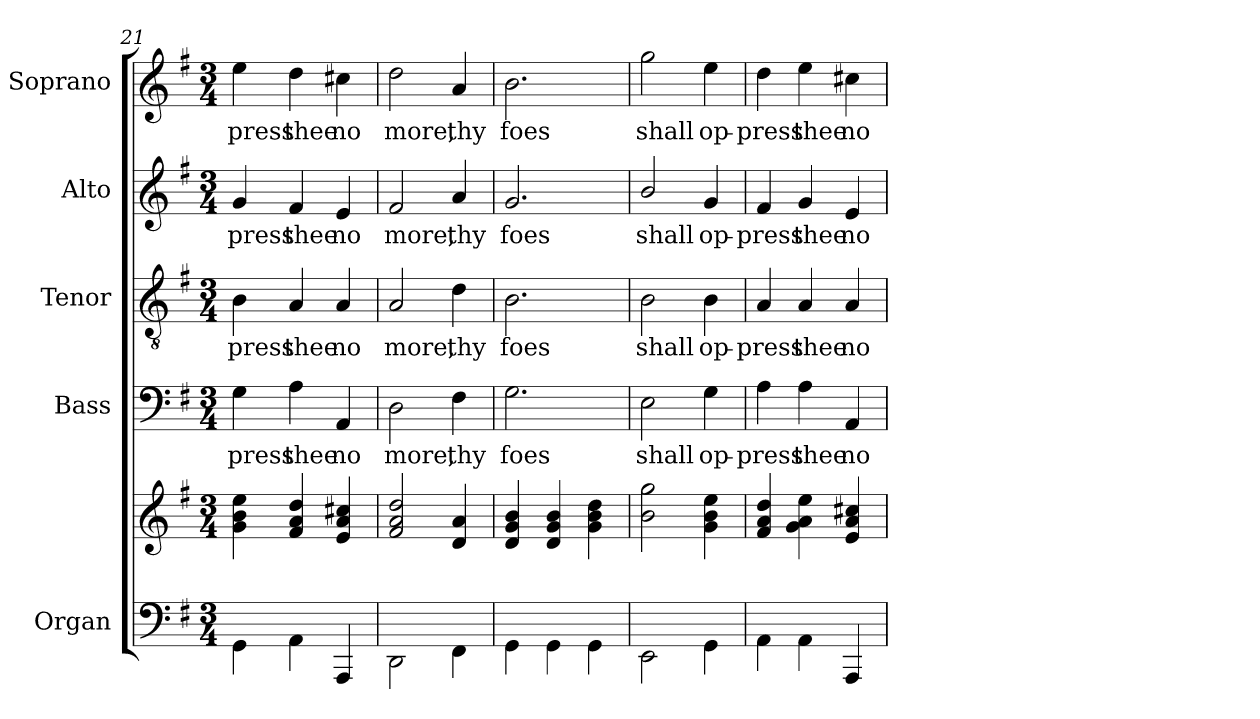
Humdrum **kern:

**kern	**kern	**kern	**text	**kern	**text	**kern	**text	**kern	**text
*part5	*part5	*part4	*part4	*part3	*part3	*part2	*part2	*part1	*part1
*staff6	*staff5	*staff4	*staff4	*staff3	*staff3	*staff2	*staff2	*staff1	*staff1
*I"Organ	*	*I"Bass	*	*I"Tenor	*	*I"Alto	*	*I"Soprano	*
*I'Org.	*	*I'B.	*	*I'T.	*	*I'A.	*	*I'S.	*
*clefF4	*clefG2	*clefF4	*	*clefGv2	*	*clefG2	*	*clefG2	*
*	*	*	*	*ITrd7c12	*	*	*	*	*
*k[f#]	*k[f#]	*k[f#]	*	*k[f#]	*	*k[f#]	*	*k[f#]	*
*G:	*G:	*G:	*	*G:	*	*G:	*	*G:	*
*M3/4	*M3/4	*M3/4	*	*M3/4	*	*M3/4	*	*M3/4	*
=21	=21	=21	=21	=21	=21	=21	=21	=21	=21
!	!	!	!LO:LY:b:color=#000000	!	!	!	!	!	!
!	!	!	!	!	!LO:LY:b:color=#000000	!	!	!	!
!	!	!	!	!	!	!	!LO:LY:b:color=#000000	!	!
!	!	!	!	!	!	!	!	!	!LO:LY:b:color=#000000
4GGi\	4gi\ 4bi 4eei	4Gi\	-press	4BBi\	-press	4gi/	-press	4eei\	-press
!	!	!	!LO:LY:b:color=#000000	!	!	!	!	!	!
!	!	!	!	!	!LO:LY:b:color=#000000	!	!	!	!
!	!	!	!	!	!	!	!LO:LY:b:color=#000000	!	!
!	!	!	!	!	!	!	!	!	!LO:LY:b:color=#000000
4AAi\	4f#i/ 4ai 4ddi	4Ai\	thee	4AAi/	thee	4f#i/	thee	4ddi\	thee
!	!	!	!LO:LY:b:color=#000000	!	!	!	!	!	!
!	!	!	!	!	!LO:LY:b:color=#000000	!	!	!	!
!	!	!	!	!	!	!	!LO:LY:b:color=#000000	!	!
!	!	!	!	!	!	!	!	!	!LO:LY:b:color=#000000
4AAAi/	4ei/ 4ai 4cc#Xi	4AAi/	no	4AAi/	no	4ei/	no	4cc#Xi\	no
=22	=22	=22	=22	=22	=22	=22	=22	=22	=22
!	!	!	!LO:LY:b:color=#000000	!	!	!	!	!	!
!	!	!	!	!	!LO:LY:b:color=#000000	!	!	!	!
!	!	!	!	!	!	!	!LO:LY:b:color=#000000	!	!
!	!	!	!	!	!	!	!	!	!LO:LY:b:color=#000000
2DDi\	2f#i/ 2ai 2ddi	2Di\	more,	2AAi/	more,	2f#i/	more,	2ddi\	more,
!	!	!	!LO:LY:b:color=#000000	!	!	!	!	!	!
!	!	!	!	!	!LO:LY:b:color=#000000	!	!	!	!
!	!	!	!	!	!	!	!LO:LY:b:color=#000000	!	!
!	!	!	!	!	!	!	!	!	!LO:LY:b:color=#000000
4FF#i\	4di/ 4ai	4F#i\	thy	4Di\	thy	4ai/	thy	4ai/	thy
!!LO:LB:g=z
=23	=23	=23	=23	=23	=23	=23	=23	=23	=23
!	!	!	!LO:LY:b:color=#000000	!	!	!	!	!	!
!	!	!	!	!	!LO:LY:b:color=#000000	!	!	!	!
!	!	!	!	!	!	!	!LO:LY:b:color=#000000	!	!
!	!	!	!	!	!	!	!	!	!LO:LY:b:color=#000000
4GGi\	4di/ 4gi 4bi	2.Gi\	foes	2.BBi\	foes	2.gi/	foes	2.bi\	foes
4GGi\	4di/ 4gi 4bi	.	.	.	.	.	.	.	.
4GGi\	4gi\ 4bi 4ddi	.	.	.	.	.	.	.	.
=24	=24	=24	=24	=24	=24	=24	=24	=24	=24
!	!	!	!LO:LY:b:color=#000000	!	!	!	!	!	!
!	!	!	!	!	!LO:LY:b:color=#000000	!	!	!	!
!	!	!	!	!	!	!	!LO:LY:b:color=#000000	!	!
!	!	!	!	!	!	!	!	!	!LO:LY:b:color=#000000
2EEi\	2bi\ 2ggi	2Ei\	shall	2BBi\	shall	2bi/	shall	2ggi\	shall
!	!	!	!LO:LY:b:color=#000000	!	!	!	!	!	!
!	!	!	!	!	!LO:LY:b:color=#000000	!	!	!	!
!	!	!	!	!	!	!	!LO:LY:b:color=#000000	!	!
!	!	!	!	!	!	!	!	!	!LO:LY:b:color=#000000
4GGi\	4gi\ 4bi 4eei	4Gi\	op-	4BBi\	op-	4gi/	op-	4eei\	op-
=25	=25	=25	=25	=25	=25	=25	=25	=25	=25
!	!	!	!LO:LY:b:color=#000000	!	!	!	!	!	!
!	!	!	!	!	!LO:LY:b:color=#000000	!	!	!	!
!	!	!	!	!	!	!	!LO:LY:b:color=#000000	!	!
!	!	!	!	!	!	!	!	!	!LO:LY:b:color=#000000
4AAi\	4f#i/ 4ai 4ddi	4Ai\	-press	4AAi/	-press	4f#i/	-press	4ddi\	-press
!	!	!	!LO:LY:b:color=#000000	!	!	!	!	!	!
!	!	!	!	!	!LO:LY:b:color=#000000	!	!	!	!
!	!	!	!	!	!	!	!LO:LY:b:color=#000000	!	!
!	!	!	!	!	!	!	!	!	!LO:LY:b:color=#000000
4AAi\	4gi\ 4ai 4eei	4Ai\	thee	4AAi/	thee	4gi/	thee	4eei\	thee
!	!	!	!LO:LY:b:color=#000000	!	!	!	!	!	!
!	!	!	!	!	!LO:LY:b:color=#000000	!	!	!	!
!	!	!	!	!	!	!	!LO:LY:b:color=#000000	!	!
!	!	!	!	!	!	!	!	!	!LO:LY:b:color=#000000
4AAAi/	4ei/ 4ai 4cc#Xi	4AAi/	no	4AAi/	no	4ei/	no	4cc#Xi\	no
=	=	=	=	=	=	=	=	=	=
*-	*-	*-	*-	*-	*-	*-	*-	*-	*-
